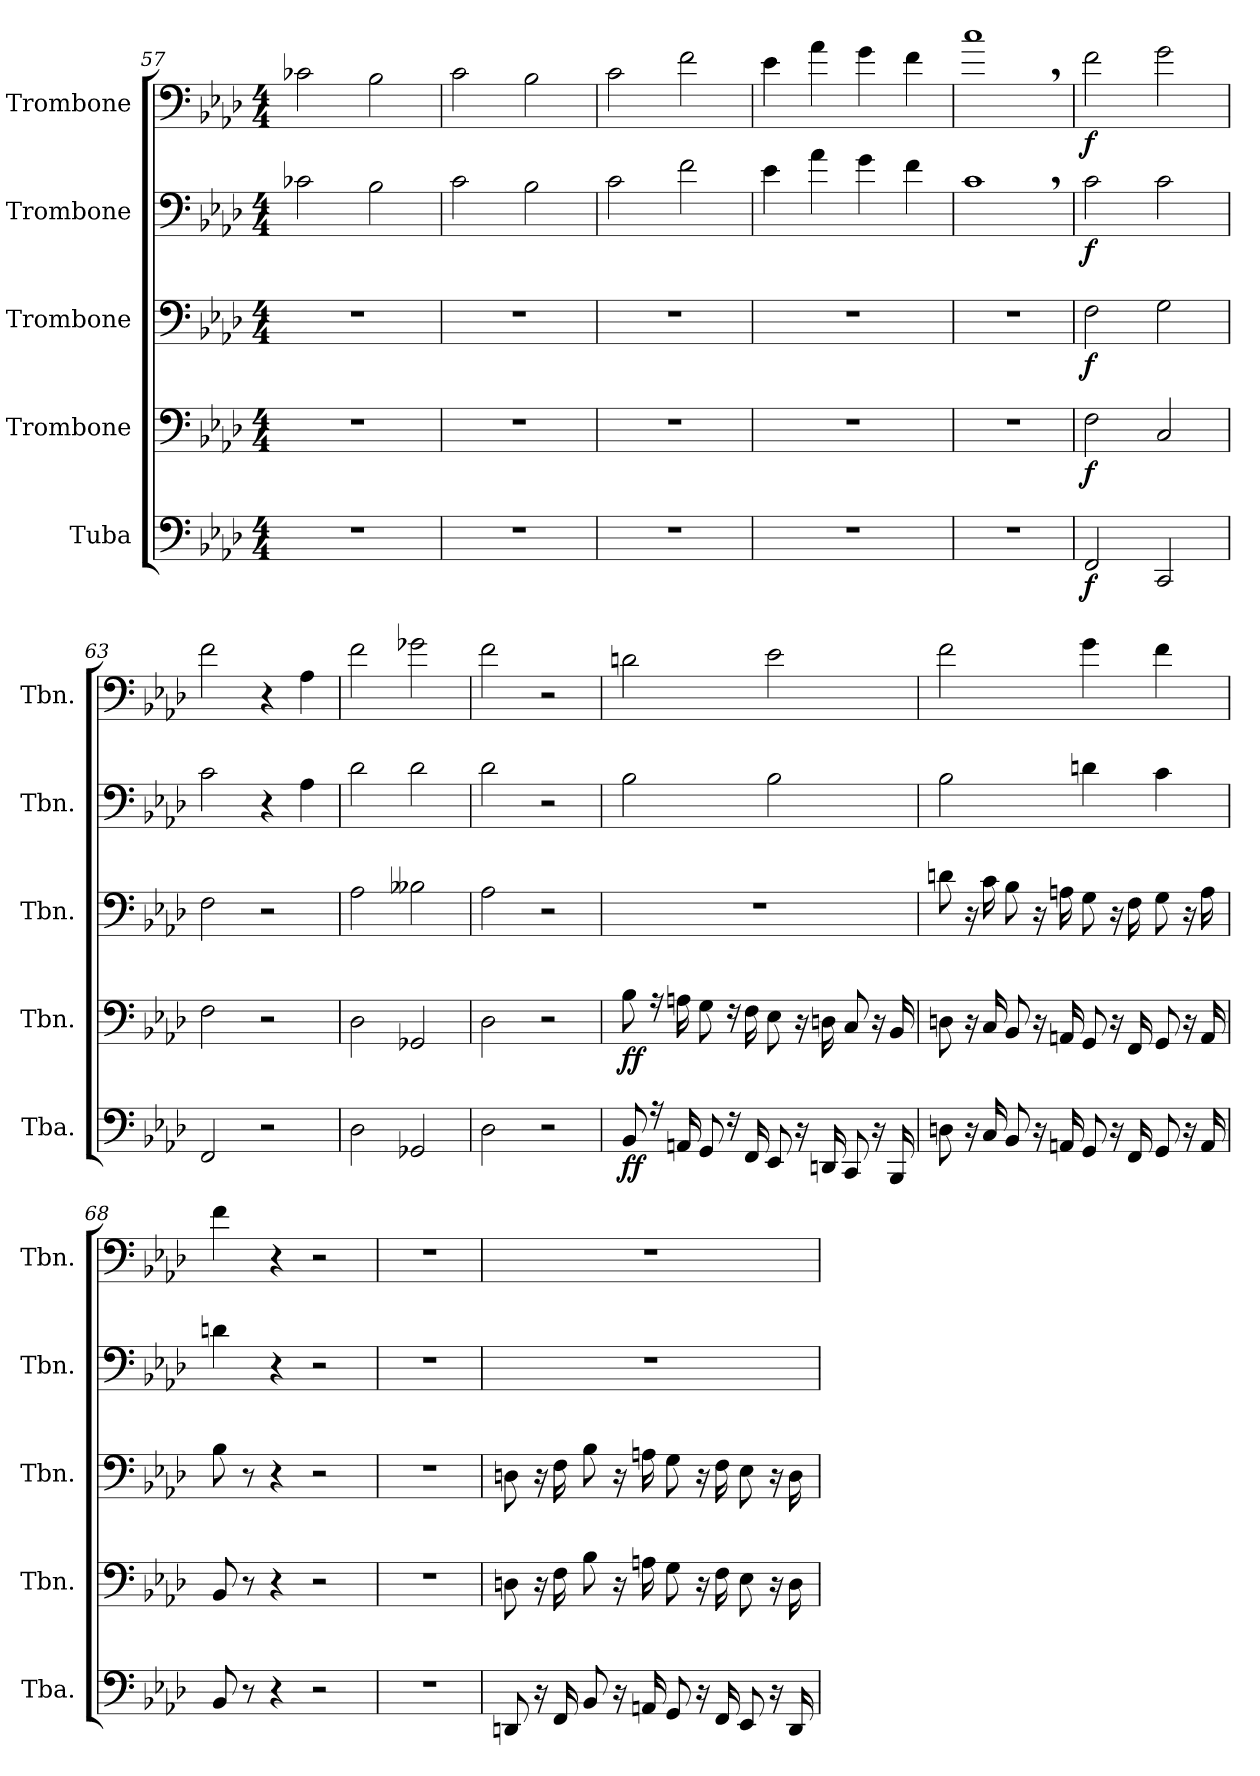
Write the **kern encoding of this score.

**kern	**dynam	**kern	**dynam	**kern	**dynam	**kern	**dynam	**kern	**dynam
*part5	*part5	*part4	*part4	*part3	*part3	*part2	*part2	*part1	*part1
*staff5	*staff5	*staff4	*staff4	*staff3	*staff3	*staff2	*staff2	*staff1	*staff1
*I"Tuba	*	*I"Trombone	*	*I"Trombone	*	*I"Trombone	*	*I"Trombone	*
*I'Tba.	*	*I'Tbn.	*	*I'Tbn.	*	*I'Tbn.	*	*I'Tbn.	*
*clefF4	*	*clefF4	*	*clefF4	*	*clefF4	*	*clefF4	*
*k[b-e-a-d-]	*	*k[b-e-a-d-]	*	*k[b-e-a-d-]	*	*k[b-e-a-d-]	*	*k[b-e-a-d-]	*
*M4/4	*	*M4/4	*	*M4/4	*	*M4/4	*	*M4/4	*
=57	=57	=57	=57	=57	=57	=57	=57	=57	=57
1r	.	1r	.	1r	.	2c-X\	.	2c-X\	.
.	.	.	.	.	.	2B-\	.	2B-\	.
=58	=58	=58	=58	=58	=58	=58	=58	=58	=58
1r	.	1r	.	1r	.	2c\	.	2c\	.
.	.	.	.	.	.	2B-\	.	2B-\	.
=59	=59	=59	=59	=59	=59	=59	=59	=59	=59
1r	.	1r	.	1r	.	2c\	.	2c\	.
.	.	.	.	.	.	2f\	.	2f\	.
!!LO:PB:g=z
=60	=60	=60	=60	=60	=60	=60	=60	=60	=60
1r	.	1r	.	1r	.	4e-\	.	4e-\	.
.	.	.	.	.	.	4a-\	.	4a-\	.
.	.	.	.	.	.	4g\	.	4g\	.
.	.	.	.	.	.	4f\	.	4f\	.
=61	=61	=61	=61	=61	=61	=61	=61	=61	=61
1r	.	1r	.	1r	.	1c,	.	1cc,	.
=62	=62	=62	=62	=62	=62	=62	=62	=62	=62
!	!LO:DY:b	!	!LO:DY:b	!	!LO:DY:b	!	!LO:DY:b	!	!LO:DY:b
2FF/	f	2F\	f	2F\	f	2c\	f	2f\	f
2CC/	.	2C/	.	2G\	.	2c\	.	2g\	.
=63	=63	=63	=63	=63	=63	=63	=63	=63	=63
2FF/	.	2F\	.	2F\	.	2c\	.	2f\	.
2r	.	2r	.	2r	.	4r	.	4r	.
.	.	.	.	.	.	4A-\	.	4A-\	.
=64	=64	=64	=64	=64	=64	=64	=64	=64	=64
2D-\	.	2D-\	.	2A-\	.	2d-\	.	2f\	.
2GG-X/	.	2GG-X/	.	2B--X\	.	2d-\	.	2g-X\	.
=65	=65	=65	=65	=65	=65	=65	=65	=65	=65
2D-\	.	2D-\	.	2A-\	.	2d-\	.	2f\	.
2r	.	2r	.	2r	.	2r	.	2r	.
=66	=66	=66	=66	=66	=66	=66	=66	=66	=66
!	!LO:DY:b	!	!LO:DY:b	!	!	!	!	!	!
8BB-/	ff	8B-\	ff	1r	.	2B-\	.	2dn\	.
16rA	.	16rA	.	.	.	.	.	.	.
16AAn/	.	16An\	.	.	.	.	.	.	.
8GG/	.	8G\	.	.	.	.	.	.	.
16rF	.	16rF	.	.	.	.	.	.	.
16FF/	.	16F\	.	.	.	.	.	.	.
8EE-/	.	8E-\	.	.	.	2B-\	.	2e-\	.
16r	.	16r	.	.	.	.	.	.	.
16DDn/	.	16Dn\	.	.	.	.	.	.	.
8CC/	.	8C/	.	.	.	.	.	.	.
16r	.	16r	.	.	.	.	.	.	.
16BBB-/	.	16BB-/	.	.	.	.	.	.	.
!!LO:LB:g=z
=67	=67	=67	=67	=67	=67	=67	=67	=67	=67
8Dn\	.	8Dn\	.	8dn\	.	2B-\	.	2f\	.
16r	.	16r	.	16r	.	.	.	.	.
16C/	.	16C/	.	16c\	.	.	.	.	.
8BB-/	.	8BB-/	.	8B-\	.	.	.	.	.
16r	.	16r	.	16r	.	.	.	.	.
16AAn/	.	16AAn/	.	16An\	.	.	.	.	.
8GG/	.	8GG/	.	8G\	.	4dn\	.	4g\	.
16r	.	16r	.	16r	.	.	.	.	.
16FF/	.	16FF/	.	16F\	.	.	.	.	.
8GG/	.	8GG/	.	8G\	.	4c\	.	4f\	.
16r	.	16r	.	16r	.	.	.	.	.
16AA/	.	16AA/	.	16A\	.	.	.	.	.
=68	=68	=68	=68	=68	=68	=68	=68	=68	=68
8BB-/	.	8BB-/	.	8B-\	.	4dn\	.	4f\	.
8r	.	8r	.	8r	.	.	.	.	.
4r	.	4r	.	4r	.	4r	.	4r	.
2r	.	2r	.	2r	.	2r	.	2r	.
=69	=69	=69	=69	=69	=69	=69	=69	=69	=69
1r	.	1r	.	1r	.	1r	.	1r	.
=70	=70	=70	=70	=70	=70	=70	=70	=70	=70
8DDn/	.	8Dn\	.	8Dn\	.	1r	.	1r	.
16r	.	16r	.	16r	.	.	.	.	.
16FF/	.	16F\	.	16F\	.	.	.	.	.
8BB-/	.	8B-\	.	8B-\	.	.	.	.	.
16r	.	16r	.	16r	.	.	.	.	.
16AAn/	.	16An\	.	16An\	.	.	.	.	.
8GG/	.	8G\	.	8G\	.	.	.	.	.
16r	.	16r	.	16r	.	.	.	.	.
16FF/	.	16F\	.	16F\	.	.	.	.	.
8EE-/	.	8E-\	.	8E-\	.	.	.	.	.
16r	.	16r	.	16r	.	.	.	.	.
16DD/	.	16D\	.	16D\	.	.	.	.	.
=	=	=	=	=	=	=	=	=	=
*-	*-	*-	*-	*-	*-	*-	*-	*-	*-
